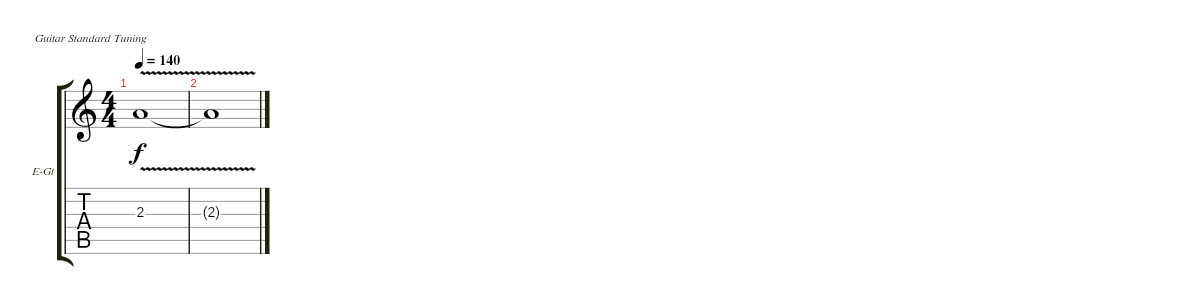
\bracketExtendMode groupsimilarinstruments
\firstSystemTrackNameOrientation horizontal
\otherSystemsTrackNameOrientation horizontal
\track ("Soloébillard " "E-Gt") {instrument acousticgrandpiano}
\staff {score tabs}
\tuning (E4 B3 G3 D3 A2 E2)
\displaytranspose 12
\ts (4 4)
\tempo 140
\clef g2
\ks c
2.3{v}.1{dy f} |
2.3{t}.1
